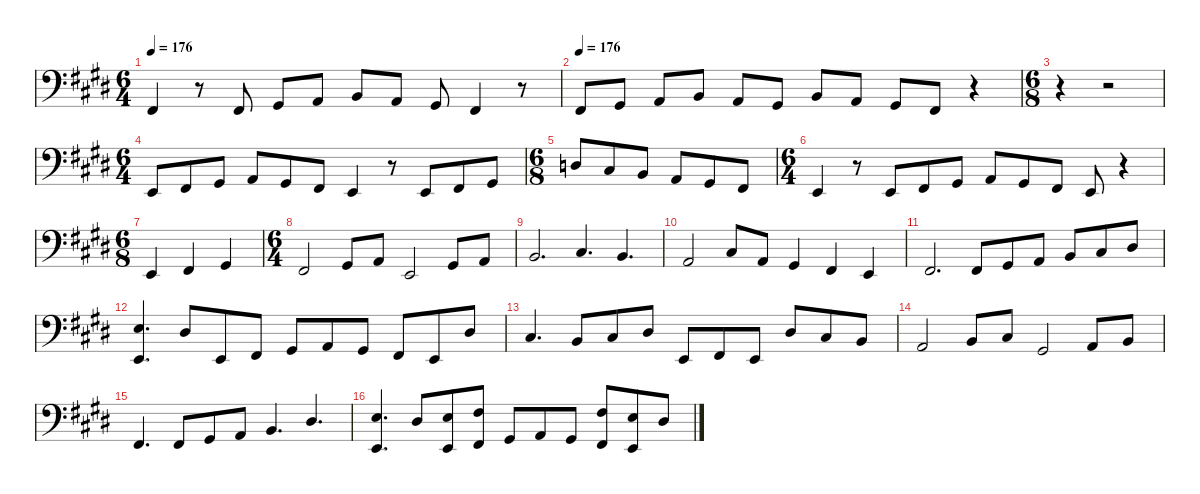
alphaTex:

\defaultSystemsLayout 4
\hideDynamics
\bracketExtendMode nobrackets
\singleTrackTrackNamePolicy hidden
\multiTrackTrackNamePolicy hidden
\firstSystemTrackNameMode fullname
\firstSystemTrackNameOrientation horizontal
\otherSystemsTrackNameOrientation horizontal
\track ("Strings 2" "vln.") {instrument stringensemble1}
\staff {score}
\tuning (E4 B3 G3 D3 A2 C2)
\ts (6 4)
\tempo 176
\clef f4
\ks e
6.6{acc #}.4{dy mf beam Up} r.8{beam Up} 6.6{acc #}.8{beam Up} 8.6{acc #}.8{beam Up} 0.5{acc forcenatural}.8{beam Up} 11.6{acc forcenatural}.8{beam Up} 0.5{acc forcenatural}.8{beam Up} 8.6{acc #}.8{beam Up} 6.6{acc #}.4{beam Up} r.8{beam Up} |
\tempo 176
6.6{acc #}.8{beam Up} 8.6{acc #}.8{beam Up} 0.5{acc forcenatural}.8{beam Up} 11.6{acc forcenatural}.8{beam Up} 9.6{acc forcenatural}.8{beam Up} 8.6{acc #}.8{beam Up} 11.6{acc forcenatural}.8{beam Up} 0.5{acc forcenatural}.8{beam Up} 8.6{acc #}.8{beam Up} 6.6{acc #}.8{beam Up} r.4{beam Up} |
\ts (6 8)
\beaming (8 3 3 3 3)
r.4{beam Down} r.2{beam Down} |
\ts (6 4)
\beaming (8 3 3 3 3)
4.6{acc forcenatural}.8{beam Up} 6.6{acc #}.8{beam Up} 8.6{acc #}.8{beam Up} 9.6{acc forcenatural}.8{beam Up} 8.6{acc #}.8{beam Up} 6.6{acc #}.8{beam Up} 4.6{acc forcenatural}.4{beam Up} r.8{beam Up} 4.6{acc forcenatural}.8{beam Up} 6.6{acc #}.8{beam Up} 8.6{acc #}.8{beam Up} |
\ts (6 8)
\beaming (8 3 3 3 3)
0.4{acc forcenatural}.8{beam Up} 4.5{acc #}.8{beam Up} 11.6{acc forcenatural}.8{beam Up} 0.5{acc forcenatural}.8{beam Up} 8.6{acc #}.8{beam Up} 6.6{acc #}.8{beam Up} |
\ts (6 4)
\beaming (8 3 3 3 3)
4.6{acc forcenatural}.4{beam Up} r.8{beam Up} 4.6{acc forcenatural}.8{beam Up} 6.6{acc #}.8{beam Up} 8.6{acc #}.8{beam Up} 9.6{acc forcenatural}.8{beam Up} 8.6{acc #}.8{beam Up} 6.6{acc #}.8{beam Up} 4.6{acc forcenatural}.8{beam Up} r.4{beam Up} |
\ts (6 8)
\beaming (8 3 3 3 3)
4.6{acc forcenatural}.4{beam Up} 6.6{acc #}.4{beam Up} 8.6{acc #}.4{beam Up} |
\ts (6 4)
\beaming (8 3 3 3 3)
6.6{acc #}.2{beam Up} 8.6{acc #}.8{beam Up} 9.6{acc forcenatural}.8{beam Up} 4.6{acc forcenatural}.2{beam Up} 8.6{acc #}.8{beam Up} 9.6{acc forcenatural}.8{beam Up} |
11.6{acc forcenatural}.2{d beam Up} 13.6{acc #}.4{d beam Up} 11.6{acc forcenatural}.4{d beam Up} |
9.6{acc forcenatural}.2{beam Up} 4.5{acc #}.8{beam Up} 0.5{acc forcenatural}.8{beam Up} 8.6{acc #}.4{beam Up} 6.6{acc #}.4{beam Up} 4.6{acc forcenatural}.4{beam Up} |
6.6{acc #}.2{d beam Up} 6.6{acc #}.8{beam Up} 8.6{acc #}.8{beam Up} 0.5{acc forcenatural}.8{beam Up beam split} 11.6{acc forcenatural}.8{beam Up} 13.6{acc #}.8{beam Up} 6.5{acc #}.8{beam Up} |
(7.5{acc forcenatural} 4.6{acc forcenatural}).4{d beam Up} 6.5{acc #}.8{beam Up} 4.6{acc forcenatural}.8{beam Up} 6.6{acc #}.8{beam Up} 8.6{acc #}.8{beam Up} 0.5{acc forcenatural}.8{beam Up} 8.6{acc #}.8{beam Up} 6.6{acc #}.8{beam Up} 4.6{acc forcenatural}.8{beam Up} 6.5{acc #}.8{beam Up} |
4.5{acc #}.4{d beam Up} 2.5{acc forcenatural}.8{beam Up} 4.5{acc #}.8{beam Up} 6.5{acc #}.8{beam Up} 4.6{acc forcenatural}.8{beam Up} 6.6{acc #}.8{beam Up} 4.6{acc forcenatural}.8{beam Up} 6.5{acc #}.8{beam Up} 4.5{acc #}.8{beam Up} 2.5{acc forcenatural}.8{beam Up} |
0.5{acc forcenatural}.2{beam Up} 11.6{acc forcenatural}.8{beam Up} 13.6{acc #}.8{beam Up} 8.6{acc #}.2{beam Up} 9.6{acc forcenatural}.8{beam Up} 11.6{acc forcenatural}.8{beam Up} |
6.6{acc #}.4{d beam Up} 6.6{acc #}.8{beam Up} 8.6{acc #}.8{beam Up} 9.6{acc forcenatural}.8{beam Up} 11.6{acc forcenatural}.4{d beam Up} 6.5{acc #}.4{d beam Up} |
(7.5{acc forcenatural} 4.6{acc forcenatural}).4{d beam Up} 6.5{acc #}.8{beam Up} (7.5{acc forcenatural} 4.6{acc forcenatural}).8{beam Up} (9.5{acc #} 6.6{acc #}).8{beam Up} 8.6{acc #}.8{beam Up} 9.6{acc forcenatural}.8{beam Up} 8.6{acc #}.8{beam Up} (9.5{acc #} 6.6{acc #}).8{beam Up} (7.5{acc forcenatural} 4.6{acc forcenatural}).8{beam Up} 15.6{acc #}.8{beam Up}
